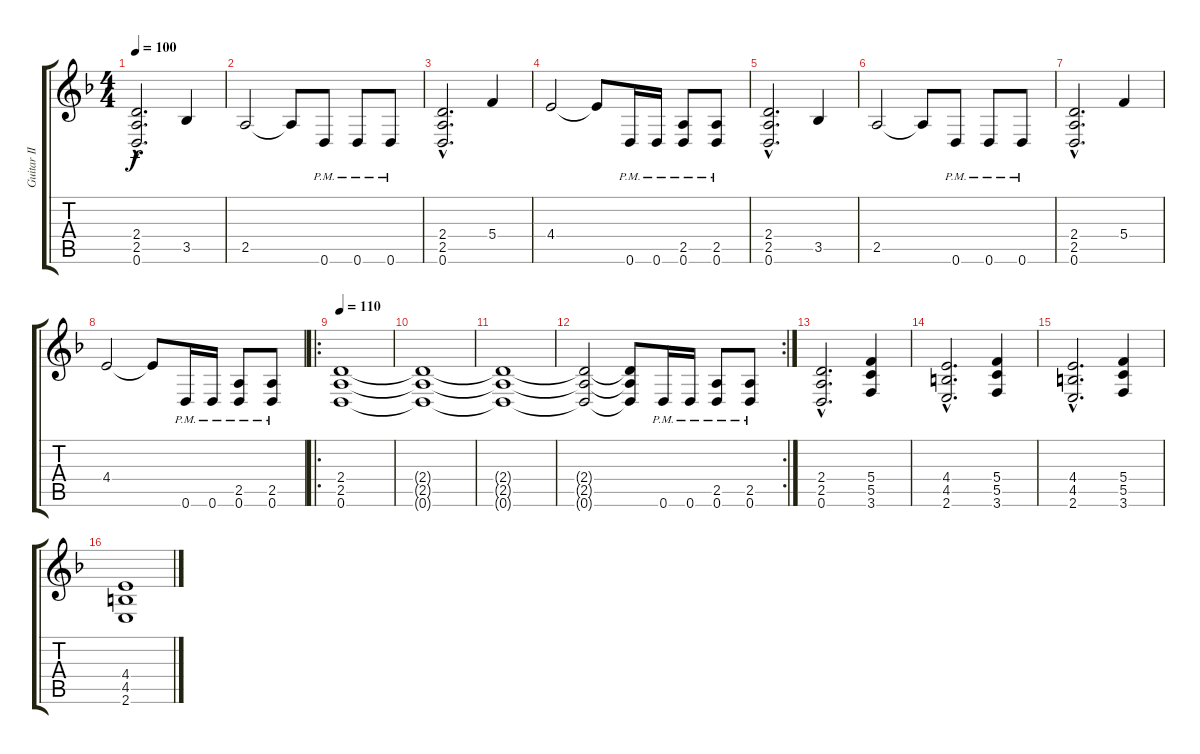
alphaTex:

\track ("Guitar II" "Guitar II") {instrument distortionguitar}
\staff {score tabs}
\tuning (D4 A3 F3 C3 G2 D2) {hide}
\ts (4 4)
\tempo 100
\clef g2
\ks dminor
(2.4{hac} 2.5{hac} 0.6{hac}).2{d dy f} 3.5.4 |
2.5.2 2.5{t}.8 0.6{pm}.8 0.6{pm}.8 0.6{pm}.8 |
(2.4{hac} 2.5{hac} 0.6{hac}).2{d} 5.4.4 |
4.4.2 4.4{t}.8 0.6{pm}.16 0.6{pm}.16 (2.5{pm} 0.6{pm}).8 (2.5{pm} 0.6{pm}).8 |
(2.4{hac} 2.5{hac} 0.6{hac}).2{d} 3.5.4 |
2.5.2 2.5{t}.8 0.6{pm}.8 0.6{pm}.8 0.6{pm}.8 |
(2.4{hac} 2.5{hac} 0.6{hac}).2{d} 5.4.4 |
4.4.2 4.4{t}.8 0.6{pm}.16 0.6{pm}.16 (2.5{pm} 0.6{pm}).8 (2.5{pm} 0.6{pm}).8 |
\ro
\tempo 110
(2.4 2.5 0.6).1 |
(2.4{t} 2.5{t} 0.6{t}).1 |
(2.4{t} 2.5{t} 0.6{t}).1 |
\rc 2
(2.4{t} 2.5{t} 0.6{t}).2 (2.4{t} 2.5{t} 0.6{t}).8 0.6{pm}.16 0.6{pm}.16 (2.5{pm} 0.6{pm}).8 (2.5{pm} 0.6{pm}).8 |
(2.4{hac} 2.5{hac} 0.6{hac}).2{d volume 8} (5.4 5.5 3.6).4 |
(4.4{hac} 4.5{hac} 2.6{hac}).2{d} (5.4 5.5 3.6).4 |
(4.4{hac} 4.5{hac} 2.6{hac}).2{d} (5.4 5.5 3.6).4 |
(4.4 4.5 2.6).1
